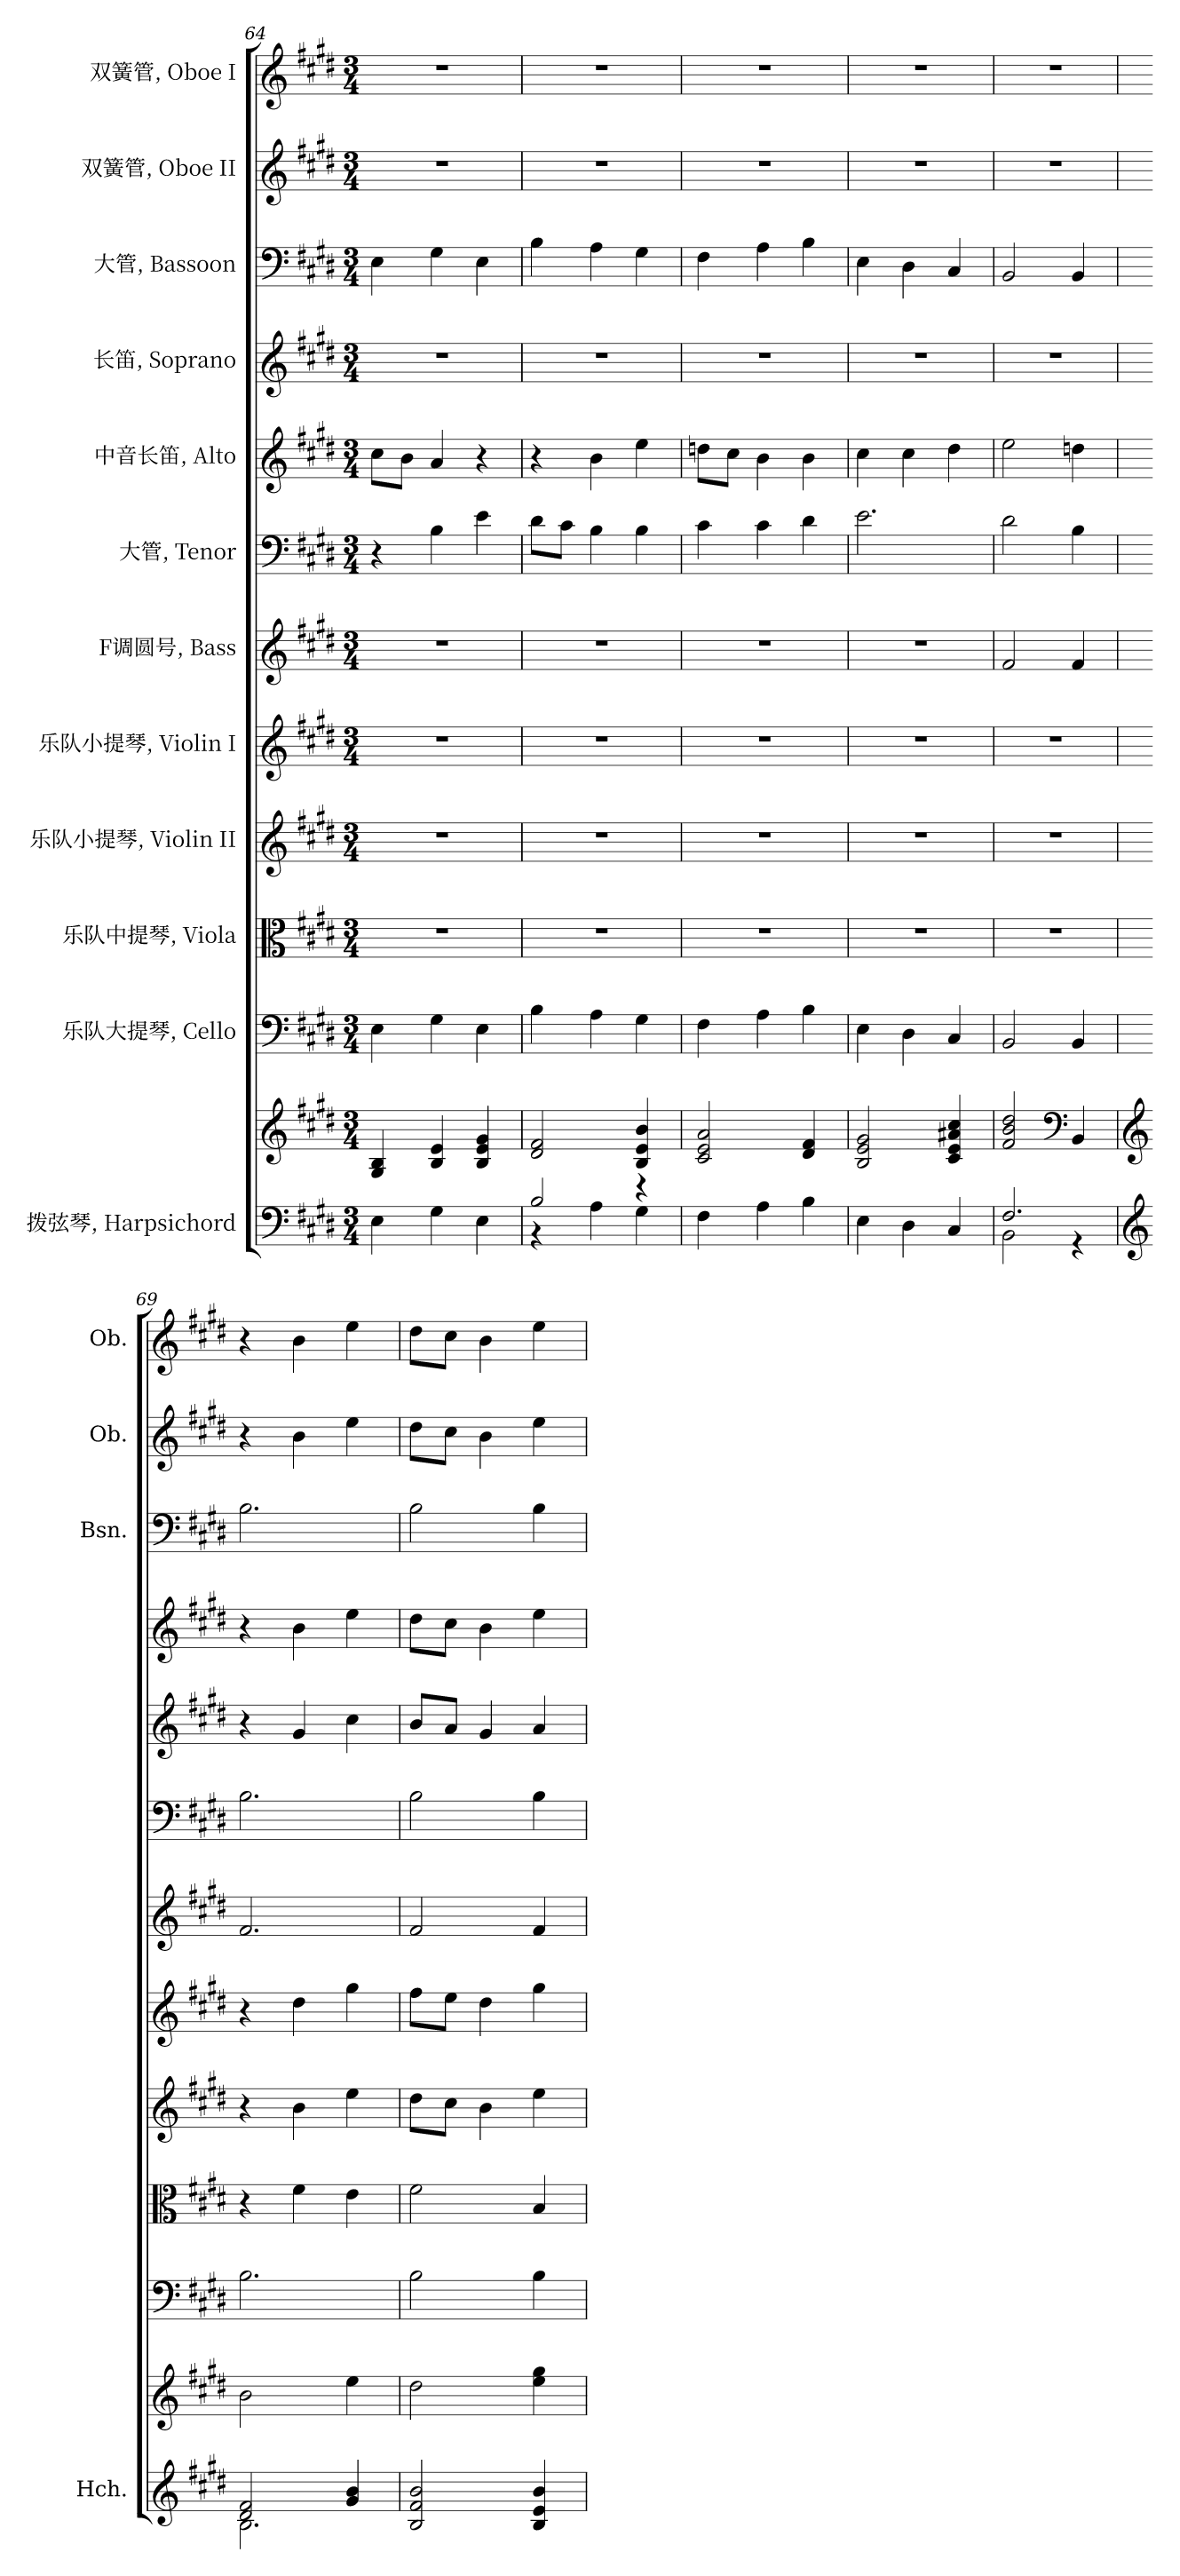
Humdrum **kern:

**kern	**kern	**kern	**kern	**kern	**kern	**kern	**kern	**kern	**kern	**kern	**kern	**kern
*part12	*part12	*part11	*part10	*part9	*part8	*part7	*part6	*part5	*part4	*part3	*part2	*part1
*staff13	*staff12	*staff11	*staff10	*staff9	*staff8	*staff7	*staff6	*staff5	*staff4	*staff3	*staff2	*staff1
*I"拨弦琴, Harpsichord	*	*I"乐队大提琴, Cello	*I"乐队中提琴, Viola	*I"乐队小提琴, Violin II	*I"乐队小提琴, Violin I	*I"F调圆号, Bass	*I"大管, Tenor	*I"中音长笛, Alto	*I"长笛, Soprano	*I"大管, Bassoon	*I"双簧管, Oboe II	*I"双簧管, Oboe I
*I'Hch.	*	*	*	*	*	*	*	*	*	*I'Bsn.	*I'Ob.	*I'Ob.
*clefF4	*clefG2	*clefF4	*clefC3	*clefG2	*clefG2	*clefG2	*clefF4	*clefG2	*clefG2	*clefF4	*clefG2	*clefG2
*	*	*	*	*	*	*ITrd4c7	*	*ITrd3c5	*	*	*	*
*k[f#c#g#d#]	*k[f#c#g#d#]	*k[f#c#g#d#]	*k[f#c#g#d#]	*k[f#c#g#d#]	*k[f#c#g#d#]	*k[f#c#g#]	*k[f#c#g#d#]	*k[f#c#g#d#a#]	*k[f#c#g#d#]	*k[f#c#g#d#]	*k[f#c#g#d#]	*k[f#c#g#d#]
*M3/4	*M3/4	*M3/4	*M3/4	*M3/4	*M3/4	*M3/4	*M3/4	*M3/4	*M3/4	*M3/4	*M3/4	*M3/4
=64	=64	=64	=64	=64	=64	=64	=64	=64	=64	=64	=64	=64
4E\	4G#/ 4B/	4E\	2.r	2.r	2.r	2.r	4r	8g#\L	2.r	4E\	2.r	2.r
.	.	.	.	.	.	.	.	8f#\J	.	.	.	.
4G#\	4B/ 4e/	4G#\	.	.	.	.	4B\	4e/	.	4G#\	.	.
4E\	4B/ 4e/ 4g#/	4E\	.	.	.	.	4e\	4r	.	4E\	.	.
=65	=65	=65	=65	=65	=65	=65	=65	=65	=65	=65	=65	=65
*^	*	*	*	*	*	*	*	*	*	*	*	*
2B/	4r	2d#/ 2f#/	4B\	2.r	2.r	2.r	2.r	8d#\L	4r	2.r	4B\	2.r	2.r
.	.	.	.	.	.	.	.	8c#\J	.	.	.	.	.
.	4A\	.	4A\	.	.	.	.	4B\	4f#\	.	4A\	.	.
4r	4G#\	4B/ 4e/ 4b/	4G#\	.	.	.	.	4B\	4b\	.	4G#\	.	.
*v	*v	*	*	*	*	*	*	*	*	*	*	*	*
!!LO:PB:g=z
=66	=66	=66	=66	=66	=66	=66	=66	=66	=66	=66	=66	=66
4F#\	2c#/ 2e/ 2a/	4F#\	2.r	2.r	2.r	2.r	4c#\	8an\L	2.r	4F#\	2.r	2.r
.	.	.	.	.	.	.	.	8g#\J	.	.	.	.
4A\	.	4A\	.	.	.	.	4c#\	4f#\	.	4A\	.	.
4B\	4d#/ 4f#/	4B\	.	.	.	.	4d#\	4f#\	.	4B\	.	.
=67	=67	=67	=67	=67	=67	=67	=67	=67	=67	=67	=67	=67
4E\	2B/ 2e/ 2g#/	4E\	2.r	2.r	2.r	2.r	2.e\	4g#\	2.r	4E\	2.r	2.r
4D#\	.	4D#\	.	.	.	.	.	4g#\	.	4D#\	.	.
4C#/	4c#/ 4e/ 4a#X/ 4cc#/	4C#/	.	.	.	.	.	4a#\	.	4C#/	.	.
=68	=68	=68	=68	=68	=68	=68	=68	=68	=68	=68	=68	=68
*^	*	*	*	*	*	*	*	*	*	*	*	*
2.F#/	2BB\	2f#/ 2b/ 2dd#/	2BB/	2.r	2.r	2.r	2B/	2d#\	2b\	2.r	2BB/	2.r	2.r
*	*	*clefF4	*	*	*	*	*	*	*	*	*	*	*
.	4r	4BB/	4BB/	.	.	.	4B/	4B\	4an\	.	4BB/	.	.
=69	=69	=69	=69	=69	=69	=69	=69	=69	=69	=69	=69	=69	=69
*clefG2	*	*clefG2	*	*	*	*	*	*	*	*	*	*	*
2d#/ 2f#/	2.B\	2b\	2.B\	4r	4r	4r	2.B/	2.B\	4r	4r	2.B\	4r	4r
.	.	.	.	4f#\	4b\	4dd#\	.	.	4d#/	4b\	.	4b\	4b\
4g#/ 4b/	.	4ee\	.	4e\	4ee\	4gg#\	.	.	4g#\	4ee\	.	4ee\	4ee\
*v	*v	*	*	*	*	*	*	*	*	*	*	*	*
=70	=70	=70	=70	=70	=70	=70	=70	=70	=70	=70	=70	=70
2B/ 2f#/ 2b/	2dd#\	2B\	2f#\	8dd#\L	8ff#\L	2B/	2B\	8f#/L	8dd#\L	2B\	8dd#\L	8dd#\L
.	.	.	.	8cc#\J	8ee\J	.	.	8e/J	8cc#\J	.	8cc#\J	8cc#\J
.	.	.	.	4b\	4dd#\	.	.	4d#/	4b\	.	4b\	4b\
4B/ 4e/ 4b/	4ee\ 4gg#\	4B\	4B/	4ee\	4gg#\	4B/	4B\	4e/	4ee\	4B\	4ee\	4ee\
=	=	=	=	=	=	=	=	=	=	=	=	=
*-	*-	*-	*-	*-	*-	*-	*-	*-	*-	*-	*-	*-
